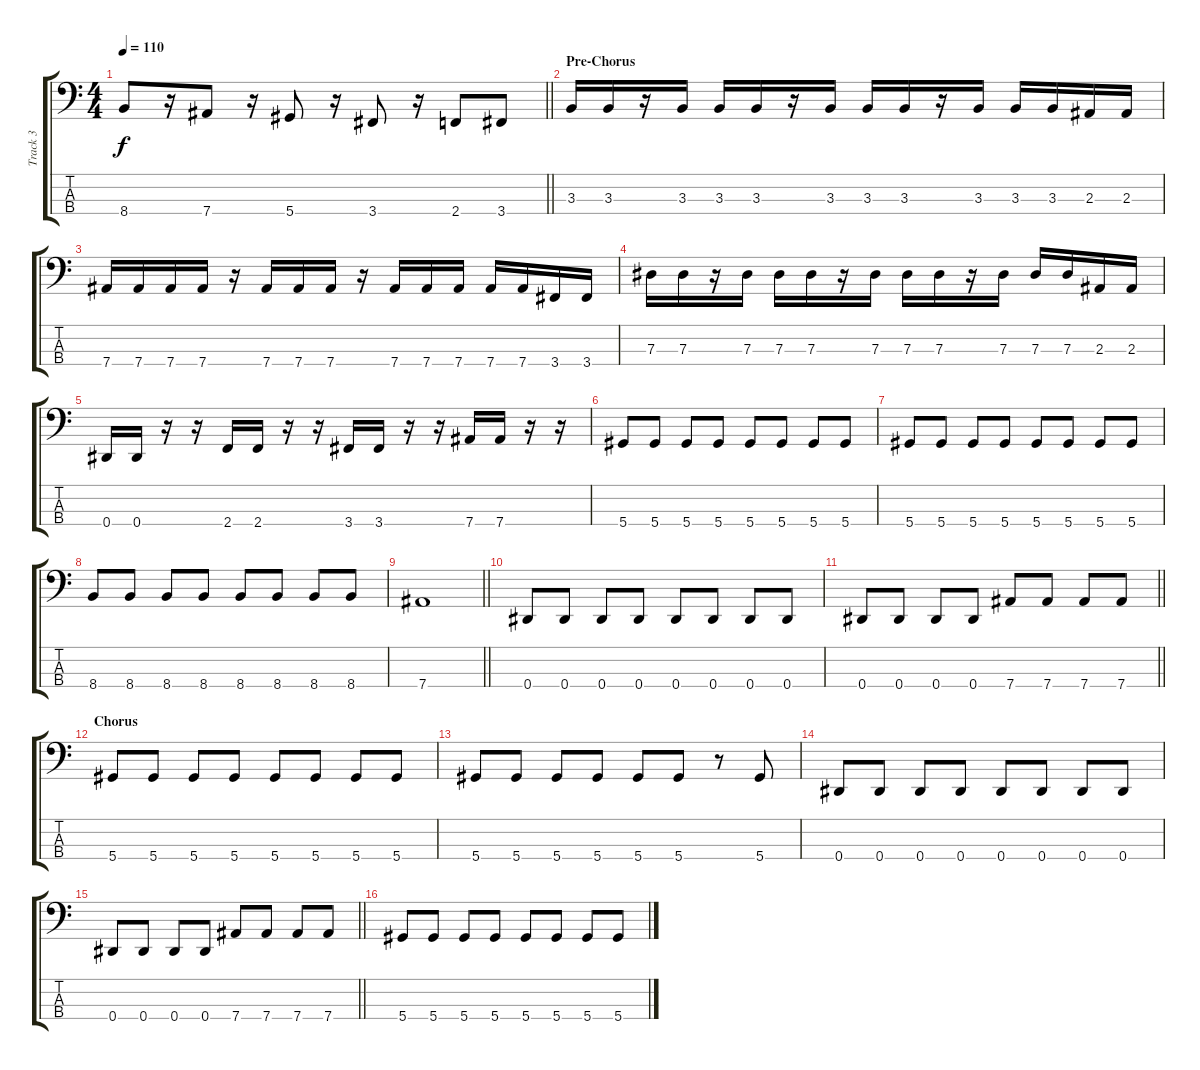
\track ("Track 3" "Track 3") {instrument electricbasspick}
\staff {score tabs}
\tuning (Gb2 Db2 Ab1 Eb1) {hide}
\ts (4 4)
\tempo 110
\clef f4
\barLineRight lightlight
\ks c
8.4.8{dy f} r.16 7.4.8 r.16 5.4.8 r.16 3.4.8 r.16 2.4.8 3.4.8 |
\section ("" "Pre-Chorus")
3.3.16 3.3.16 r.16 3.3.16 3.3.16 3.3.16 r.16 3.3.16 3.3.16 3.3.16 r.16 3.3.16 3.3.16 3.3.16 2.3.16 2.3.16 |
7.4.16 7.4.16 7.4.16 7.4.16 r.16 7.4.16 7.4.16 7.4.16 r.16 7.4.16 7.4.16 7.4.16 7.4.16 7.4.16 3.4.16 3.4.16 |
7.3.16 7.3.16 r.16 7.3.16 7.3.16 7.3.16 r.16 7.3.16 7.3.16 7.3.16 r.16 7.3.16 7.3.16 7.3.16 2.3.16 2.3.16 |
0.4.16 0.4.16 r.16 r.16 2.4.16 2.4.16 r.16 r.16 3.4.16 3.4.16 r.16 r.16 7.4.16 7.4.16 r.16 r.16 |
5.4.8 5.4.8 5.4.8 5.4.8 5.4.8 5.4.8 5.4.8 5.4.8 |
5.4.8 5.4.8 5.4.8 5.4.8 5.4.8 5.4.8 5.4.8 5.4.8 |
8.4.8 8.4.8 8.4.8 8.4.8 8.4.8 8.4.8 8.4.8 8.4.8 |
\barLineRight lightlight
7.4.1 |
\section ("" "")
0.4.8 0.4.8 0.4.8 0.4.8 0.4.8 0.4.8 0.4.8 0.4.8 |
\barLineRight lightlight
0.4.8 0.4.8 0.4.8 0.4.8 7.4.8 7.4.8 7.4.8 7.4.8 |
\section ("" "Chorus")
5.4.8 5.4.8 5.4.8 5.4.8 5.4.8 5.4.8 5.4.8 5.4.8 |
5.4.8 5.4.8 5.4.8 5.4.8 5.4.8 5.4.8 r.8 5.4.8 |
0.4.8 0.4.8 0.4.8 0.4.8 0.4.8 0.4.8 0.4.8 0.4.8 |
\barLineRight lightlight
0.4.8 0.4.8 0.4.8 0.4.8 7.4.8 7.4.8 7.4.8 7.4.8 |
5.4.8 5.4.8 5.4.8 5.4.8 5.4.8 5.4.8 5.4.8 5.4.8
